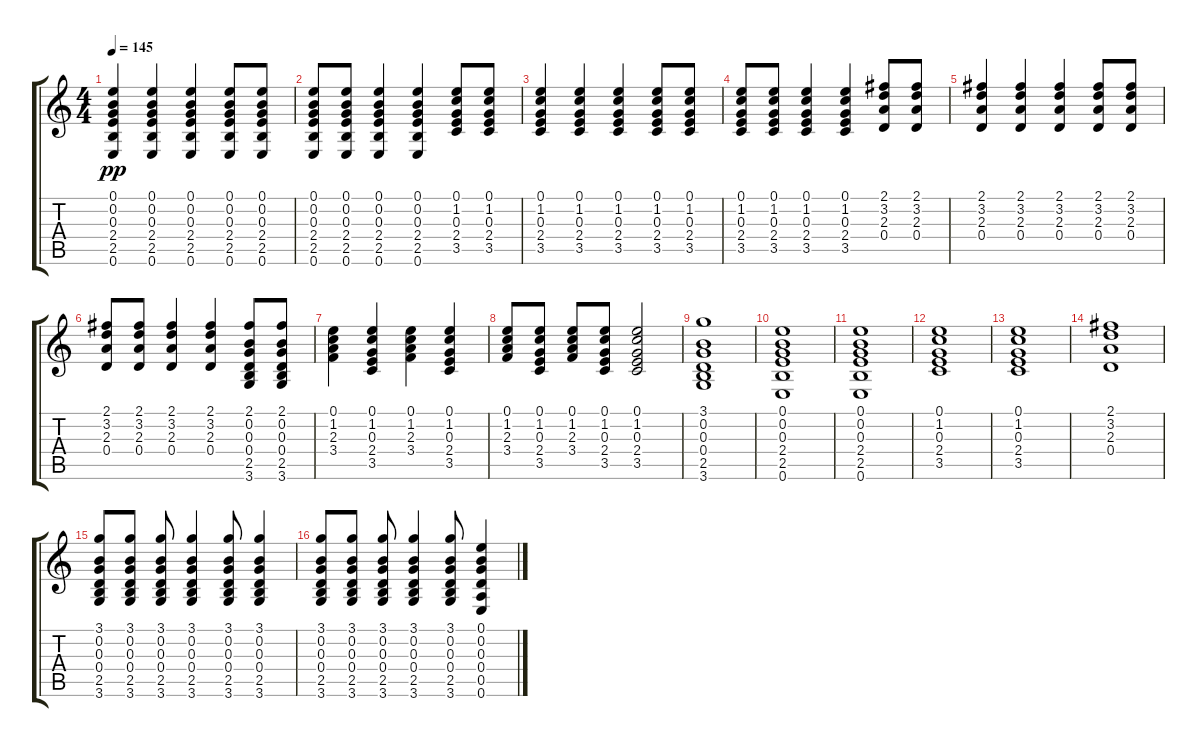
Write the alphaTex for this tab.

\track "" {instrument overdrivenguitar}
\staff {score tabs}
\tuning (E4 B3 G3 D3 A2 E2) {hide}
\ts (4 4)
\tempo 145
\clef g2
\ks c
(0.1 0.2 0.3 2.4 2.5 0.6).4{dy pp} (0.1 0.2 0.3 2.4 2.5 0.6).4 (0.1 0.2 0.3 2.4 2.5 0.6).4 (0.1 0.2 0.3 2.4 2.5 0.6).8 (0.1 0.2 0.3 2.4 2.5 0.6).8 |
(0.1 0.2 0.3 2.4 2.5 0.6).8 (0.1 0.2 0.3 2.4 2.5 0.6).8 (0.1 0.2 0.3 2.4 2.5 0.6).4 (0.1 0.2 0.3 2.4 2.5 0.6).4 (0.1 1.2 0.3 2.4 3.5).8 (0.1 1.2 0.3 2.4 3.5).8 |
(0.1 1.2 0.3 2.4 3.5).4 (0.1 1.2 0.3 2.4 3.5).4 (0.1 1.2 0.3 2.4 3.5).4 (0.1 1.2 0.3 2.4 3.5).8 (0.1 1.2 0.3 2.4 3.5).8 |
(0.1 1.2 0.3 2.4 3.5).8 (0.1 1.2 0.3 2.4 3.5).8 (0.1 1.2 0.3 2.4 3.5).4 (0.1 1.2 0.3 2.4 3.5).4 (2.1 3.2 2.3 0.4).8 (2.1 3.2 2.3 0.4).8 |
(2.1 3.2 2.3 0.4).4 (2.1 3.2 2.3 0.4).4 (2.1 3.2 2.3 0.4).4 (2.1 3.2 2.3 0.4).8 (2.1 3.2 2.3 0.4).8 |
(2.1 3.2 2.3 0.4).8 (2.1 3.2 2.3 0.4).8 (2.1 3.2 2.3 0.4).4 (2.1 3.2 2.3 0.4).4 (2.1 0.2 0.3 0.4 2.5 3.6).8 (2.1 0.2 0.3 0.4 2.5 3.6).8 |
(0.1 1.2 2.3 3.4).4 (0.1 1.2 0.3 2.4 3.5).4 (0.1 1.2 2.3 3.4).4 (0.1 1.2 0.3 2.4 3.5).4 |
(0.1 1.2 2.3 3.4).8 (0.1 1.2 0.3 2.4 3.5).8 (0.1 1.2 2.3 3.4).8 (0.1 1.2 0.3 2.4 3.5).8 (0.1 1.2 0.3 2.4 3.5).2 |
(3.1 0.2 0.3 0.4 2.5 3.6).1 |
(0.1 0.2 0.3 2.4 2.5 0.6).1 |
(0.1 0.2 0.3 2.4 2.5 0.6).1 |
(0.1 1.2 0.3 2.4 3.5).1 |
(0.1 1.2 0.3 2.4 3.5).1 |
(2.1 3.2 2.3 0.4).1 |
(3.1 0.2 0.3 0.4 2.5 3.6).8 (3.1 0.2 0.3 0.4 2.5 3.6).8 (3.1 0.2 0.3 0.4 2.5 3.6).8 (3.1 0.2 0.3 0.4 2.5 3.6).4 (3.1 0.2 0.3 0.4 2.5 3.6).8 (3.1 0.2 0.3 0.4 2.5 3.6).4 |
(3.1 0.2 0.3 0.4 2.5 3.6).8 (3.1 0.2 0.3 0.4 2.5 3.6).8 (3.1 0.2 0.3 0.4 2.5 3.6).8 (3.1 0.2 0.3 0.4 2.5 3.6).4 (3.1 0.2 0.3 0.4 2.5 3.6).8 (0.1 0.2 0.3 0.4 0.5 0.6).4
